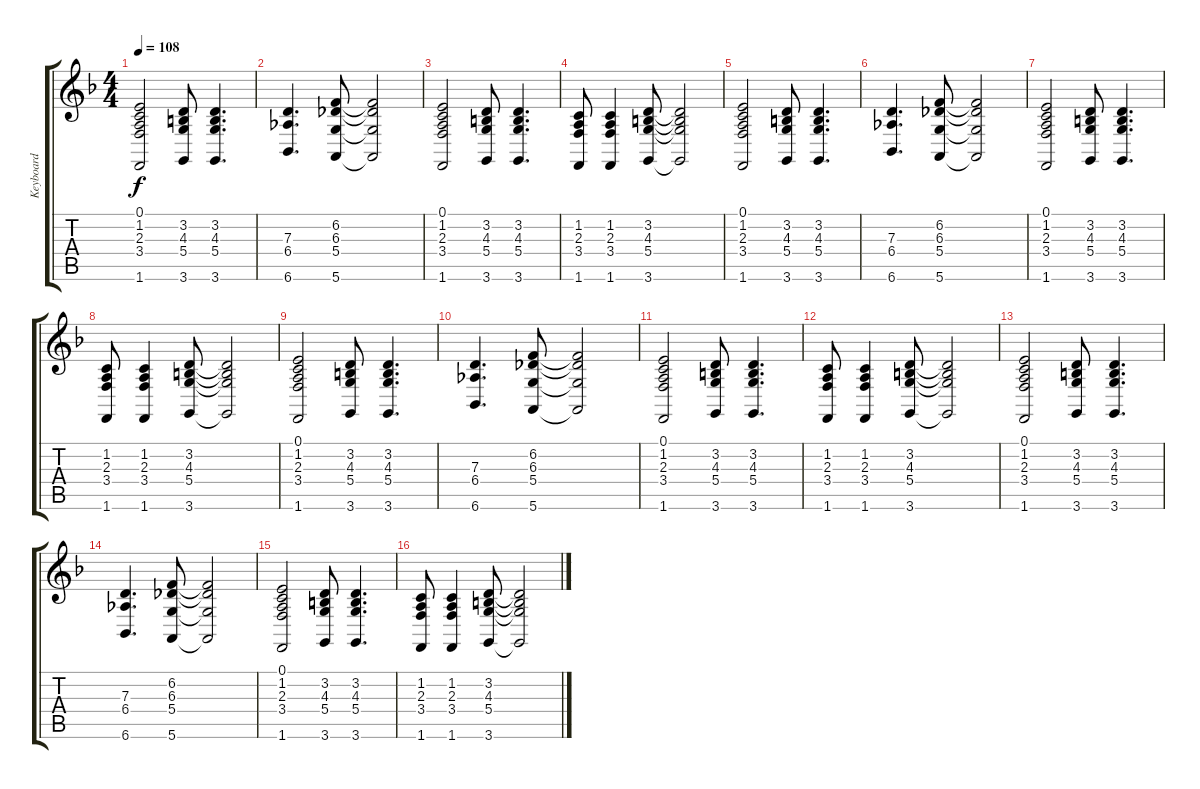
\track ("Keyboard" "Keyboard") {instrument fx4atmosphere}
\staff {score tabs}
\tuning (E4 B3 G3 D3 A2 E2) {hide}
\ts (4 4)
\tempo 108
\clef g2
\ks f
(0.1 1.2 2.3 3.4 1.6).2{dy f} (3.2 4.3 5.4 3.6).8 (3.2 4.3 5.4 3.6).4{d} |
(7.3 6.4 6.6).4{d} (6.2 6.3 5.4 5.6).8 (6.2{t} 6.3{t} 5.4{t} 5.6{t}).2 |
(0.1 1.2 2.3 3.4 1.6).2 (3.2 4.3 5.4 3.6).8 (3.2 4.3 5.4 3.6).4{d} |
(1.2 2.3 3.4 1.6).8 (1.2 2.3 3.4 1.6).4 (3.2 4.3 5.4 3.6).8 (3.2{t} 4.3{t} 5.4{t} 3.6{t}).2 |
(0.1 1.2 2.3 3.4 1.6).2 (3.2 4.3 5.4 3.6).8 (3.2 4.3 5.4 3.6).4{d} |
(7.3 6.4 6.6).4{d} (6.2 6.3 5.4 5.6).8 (6.2{t} 6.3{t} 5.4{t} 5.6{t}).2 |
(0.1 1.2 2.3 3.4 1.6).2 (3.2 4.3 5.4 3.6).8 (3.2 4.3 5.4 3.6).4{d} |
(1.2 2.3 3.4 1.6).8 (1.2 2.3 3.4 1.6).4 (3.2 4.3 5.4 3.6).8 (3.2{t} 4.3{t} 5.4{t} 3.6{t}).2 |
(0.1 1.2 2.3 3.4 1.6).2 (3.2 4.3 5.4 3.6).8 (3.2 4.3 5.4 3.6).4{d} |
(7.3 6.4 6.6).4{d} (6.2 6.3 5.4 5.6).8 (6.2{t} 6.3{t} 5.4{t} 5.6{t}).2 |
(0.1 1.2 2.3 3.4 1.6).2 (3.2 4.3 5.4 3.6).8 (3.2 4.3 5.4 3.6).4{d} |
(1.2 2.3 3.4 1.6).8 (1.2 2.3 3.4 1.6).4 (3.2 4.3 5.4 3.6).8 (3.2{t} 4.3{t} 5.4{t} 3.6{t}).2 |
(0.1 1.2 2.3 3.4 1.6).2 (3.2 4.3 5.4 3.6).8 (3.2 4.3 5.4 3.6).4{d} |
(7.3 6.4 6.6).4{d} (6.2 6.3 5.4 5.6).8 (6.2{t} 6.3{t} 5.4{t} 5.6{t}).2 |
(0.1 1.2 2.3 3.4 1.6).2 (3.2 4.3 5.4 3.6).8 (3.2 4.3 5.4 3.6).4{d} |
(1.2 2.3 3.4 1.6).8 (1.2 2.3 3.4 1.6).4 (3.2 4.3 5.4 3.6).8 (3.2{t} 4.3{t} 5.4{t} 3.6{t}).2
